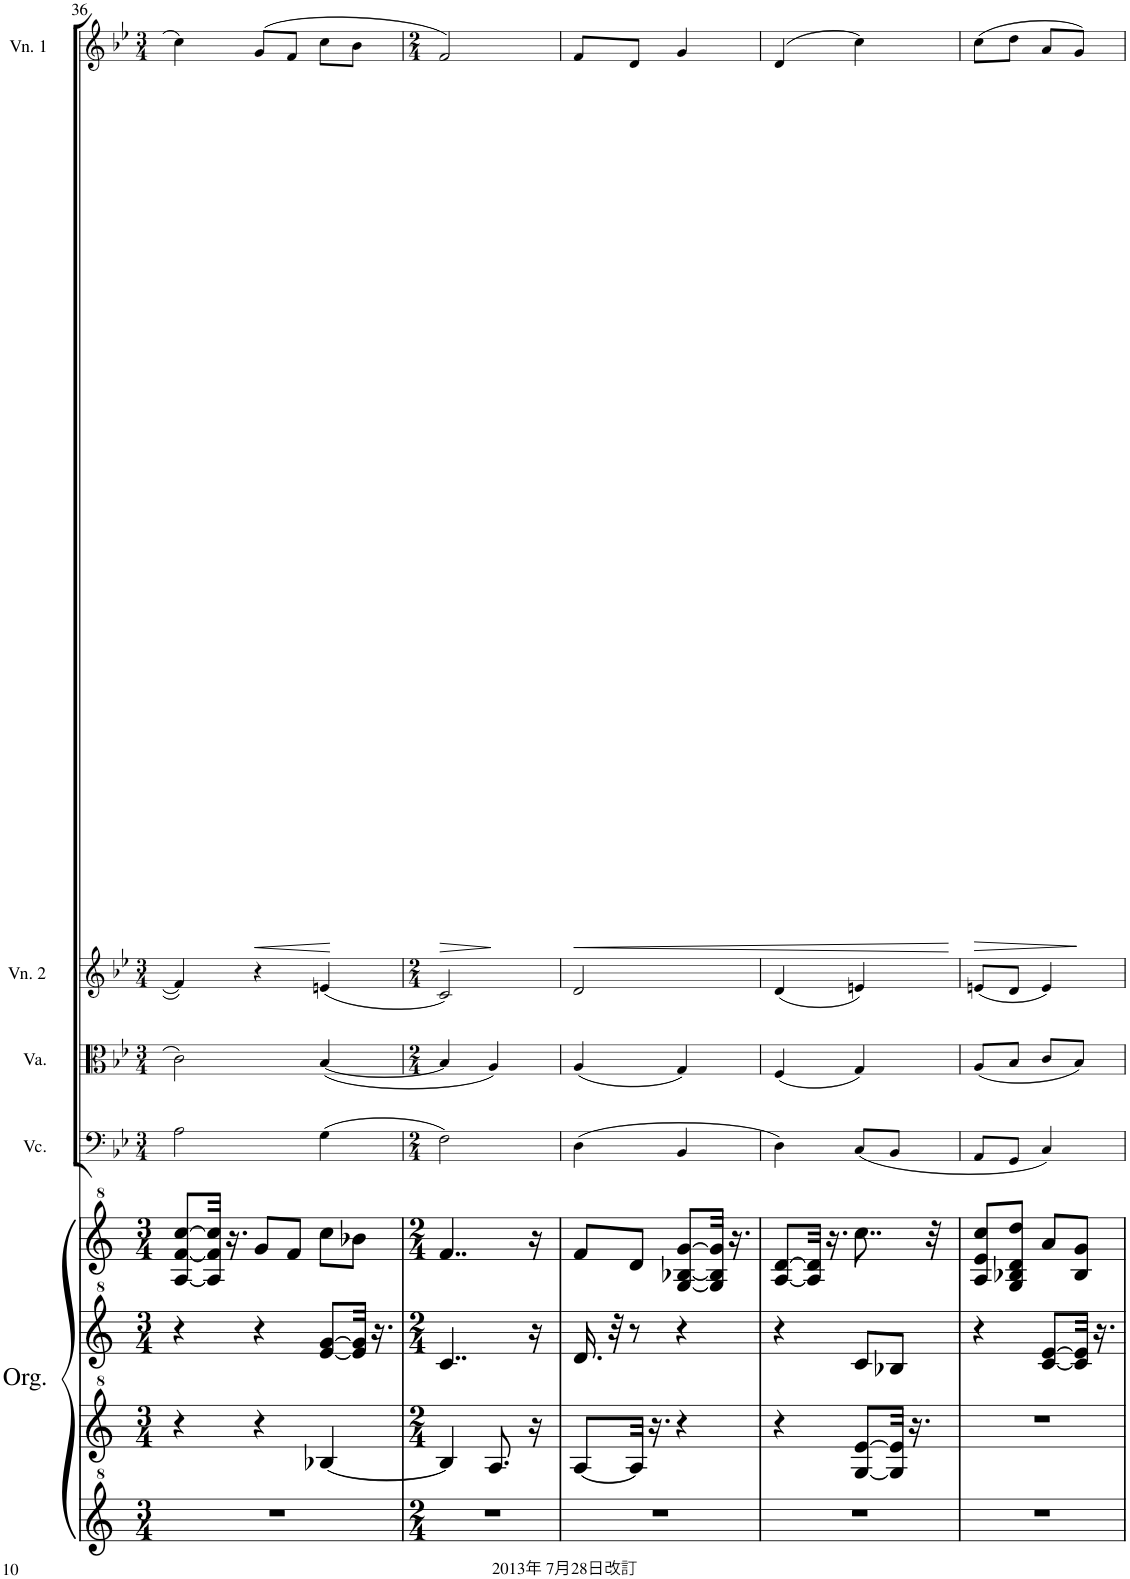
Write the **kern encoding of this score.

**kern	**kern	**kern	**kern	**kern	**kern	**kern	**kern	**dynam
*part5	*part5	*part5	*part5	*part4	*part3	*part2	*part1	*part1
*staff8	*staff7	*staff6	*staff5	*staff4	*staff3	*staff2	*staff1	*staff1
*I"Organetta      with  25 stops	*	*	*	*I"Violoncello	*I"Viola	*I"Violin 2	*I"Violin 1	*
*I'Org.	*	*	*	*I'Vc.	*I'Va.	*I'Vn. 2	*I'Vn. 1	*
!!LO:PB:g=z
*clefG^2	*clefG^2	*clefG^2	*clefG^2	*clefF4	*clefC3	*clefG2	*clefG2	*
*k[]	*k[]	*k[]	*k[]	*k[b-e-]	*k[b-e-]	*k[b-e-]	*k[b-e-]	*
*M3/4	*M3/4	*M3/4	*M3/4	*M3/4	*M3/4	*M3/4	*M3/4	*
=36	=36	=36	=36	=36	=36	=36	=36	=36
2.r	4r	4r	[8a/ [8ff/ [8ccc/L	2A\	2c\	4f/]	4cc\	.
.	.	.	32a/] 32ff/] 32ccc/]Jkk	.	.	.	.	.
.	.	.	16.r	.	.	.	.	.
!	!	!	!	!	!	!	!	!LO:HP:b
.	4r	4r	8gg/L	.	.	4r	(8g/L	<
.	.	.	8ff/J	.	.	.	8f/J	.
.	[4b-X/	[8ee/ [8gg/L	8ccc\L	(4G\	([4B-/	(4en/	8cc\L	.
.	.	32ee/] 32gg/]Jkk	8bb-X\J	.	.	.	8b-\J	.
.	.	16.r	.	.	.	.	.	.
.	.	.	.	.	.	.	.	[
=37	=37	=37	=37	=37	=37	=37	=37	=37
*M2/4	*M2/4	*M2/4	*M2/4	*M2/4	*M2/4	*M2/4	*M2/4	*
!	!	!	!	!	!	!	!	!LO:HP:b
2r	4b-/]	4..cc/	4..ff/	2F\)	4B-/]	2c/)	2f/)	>
.	8.a/	.	.	.	4A/)	.	.	.
.	16r	16r	16r	.	.	.	.	.
.	.	.	.	.	.	.	.	]
=38	=38	=38	=38	=38	=38	=38	=38	=38
!	!	!	!	!	!	!	!	!LO:HP:b
2r	[8a/L	16.dd/	8ff/L	(4D\	(4A/	2d/	8f/L	<
.	.	32r	.	.	.	.	.	.
.	32a/Jkk]	8r	8dd/J	.	.	.	8d/J	.
.	16.r	.	.	.	.	.	.	.
.	4r	4r	[8g/ [8b-X/ [8gg/L	4BB-/	4G/)	.	4g/	.
.	.	.	32g/] 32b-/] 32gg/]Jkk	.	.	.	.	.
.	.	.	16.r	.	.	.	.	.
=39	=39	=39	=39	=39	=39	=39	=39	=39
2r	4r	4r	[8a/ [8dd/L	4D\)	(4F/	(4d/	(4d/	.
.	.	.	32a/] 32dd/]Jkk	.	.	.	.	.
.	.	.	16.r	.	.	.	.	.
.	[8g/ [8ee/L	8cc/L	8..ccc\	(8C/L	4G/)	4en/)	4cc\)	[
.	32g/] 32ee/]Jkk	8b-X/J	.	8BB-/J	.	.	.	.
.	16.r	.	.	.	.	.	.	.
.	.	.	32r	.	.	.	.	.
=40	=40	=40	=40	=40	=40	=40	=40	=40
!	!	!	!	!	!	!	!	!LO:HP:b
2r	2r	4r	8a/ 8ee/ 8ccc/L	8AA/L	(8A/L	(8en/L	(8cc\L	>
.	.	.	8g/ 8b-X/ 8dd/ 8ddd/J	8GG/J	8B-/J	8d/J	8dd\J	.
.	.	[8cc/ [8ee/L	8aa/L	4C/)	8c/L	4e/)	8a/L	.
.	.	32cc/] 32ee/]Jkk	8b-/ 8gg/J	.	8B-/J)	.	8g/J)	.
.	.	16.r	.	.	.	.	.	.
.	.	.	.	.	.	.	.	]
=	=	=	=	=	=	=	=	=
*-	*-	*-	*-	*-	*-	*-	*-	*-
